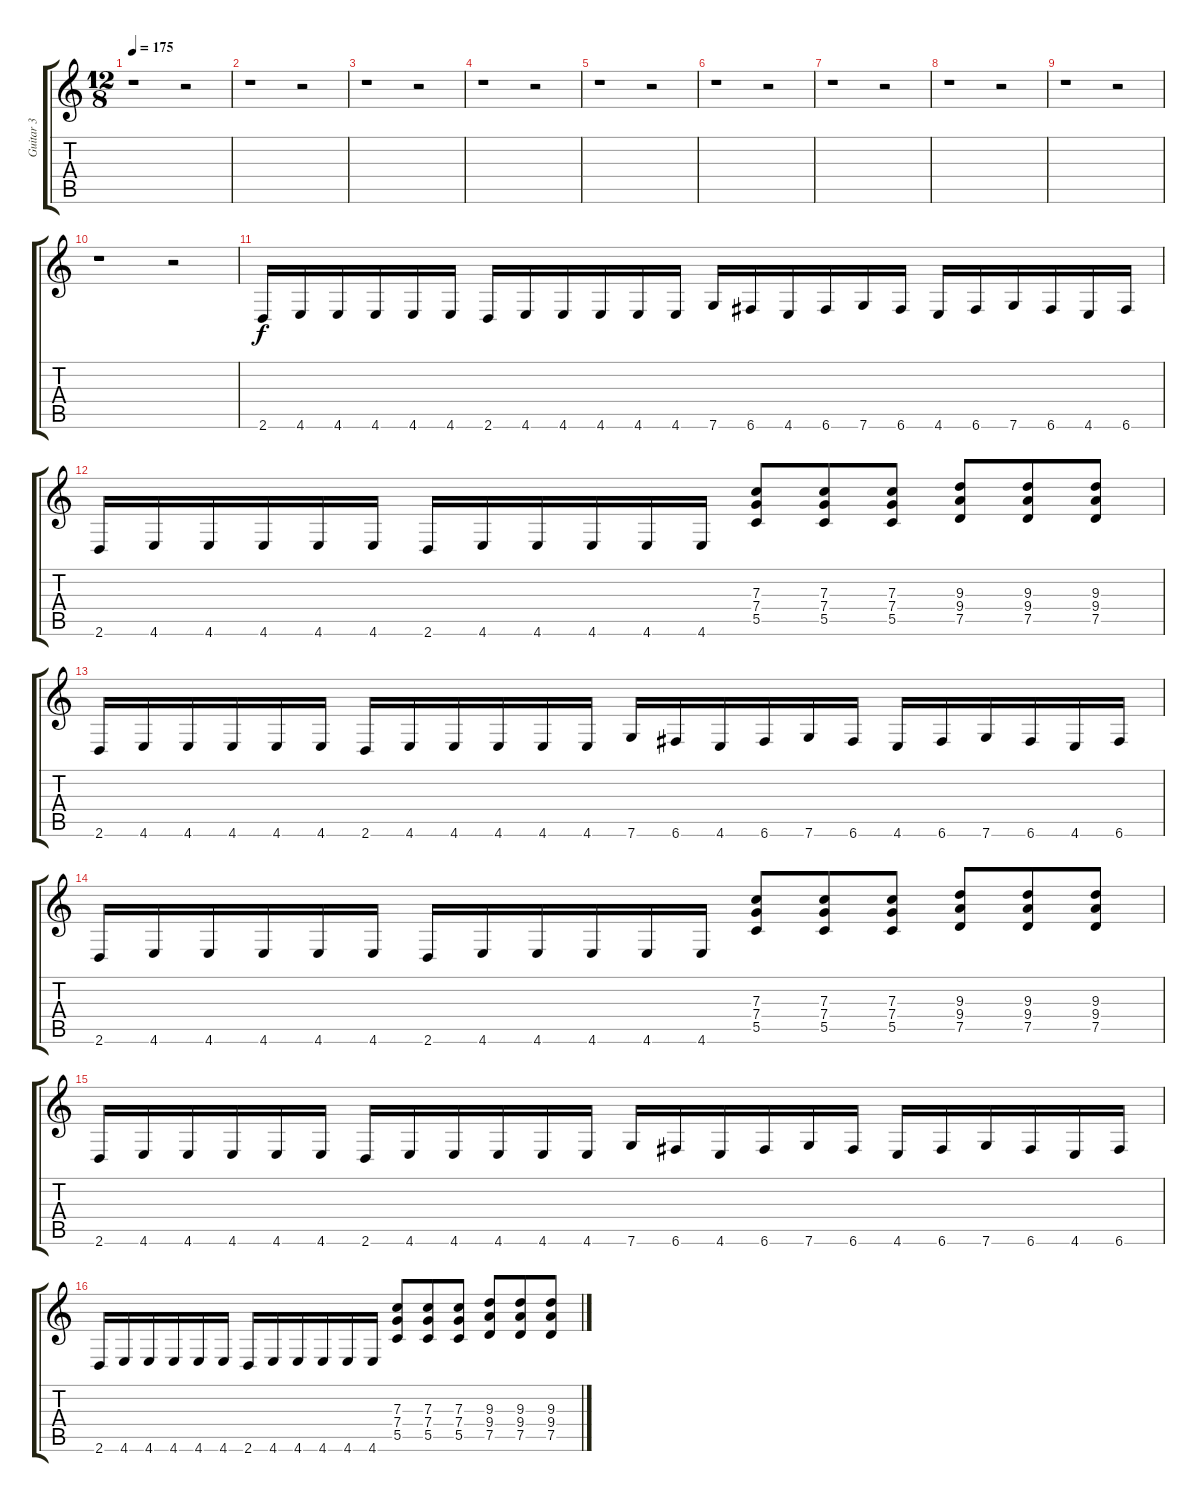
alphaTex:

\track ("Guitar 3" "Guitar 3") {instrument distortionguitar}
\staff {score tabs}
\tuning (D4 A3 F3 C3 G2 C2) {hide}
\ts (12 8)
\tempo 175
\clef g2
\ks c
r.1{dy f} r.2 |
r.1 r.2 |
r.1 r.2 |
r.1 r.2 |
r.1 r.2 |
r.1 r.2 |
r.1 r.2 |
r.1 r.2 |
r.1 r.2 |
r.1 r.2 |
2.6.16 4.6.16 4.6.16 4.6.16 4.6.16 4.6.16 2.6.16 4.6.16 4.6.16 4.6.16 4.6.16 4.6.16 7.6.16 6.6.16 4.6.16 6.6.16 7.6.16 6.6.16 4.6.16 6.6.16 7.6.16 6.6.16 4.6.16 6.6.16 |
2.6.16 4.6.16 4.6.16 4.6.16 4.6.16 4.6.16 2.6.16 4.6.16 4.6.16 4.6.16 4.6.16 4.6.16 (7.3 7.4 5.5).8 (7.3 7.4 5.5).8 (7.3 7.4 5.5).8 (9.3 9.4 7.5).8 (9.3 9.4 7.5).8 (9.3 9.4 7.5).8 |
2.6.16 4.6.16 4.6.16 4.6.16 4.6.16 4.6.16 2.6.16 4.6.16 4.6.16 4.6.16 4.6.16 4.6.16 7.6.16 6.6.16 4.6.16 6.6.16 7.6.16 6.6.16 4.6.16 6.6.16 7.6.16 6.6.16 4.6.16 6.6.16 |
2.6.16 4.6.16 4.6.16 4.6.16 4.6.16 4.6.16 2.6.16 4.6.16 4.6.16 4.6.16 4.6.16 4.6.16 (7.3 7.4 5.5).8 (7.3 7.4 5.5).8 (7.3 7.4 5.5).8 (9.3 9.4 7.5).8 (9.3 9.4 7.5).8 (9.3 9.4 7.5).8 |
2.6.16 4.6.16 4.6.16 4.6.16 4.6.16 4.6.16 2.6.16 4.6.16 4.6.16 4.6.16 4.6.16 4.6.16 7.6.16 6.6.16 4.6.16 6.6.16 7.6.16 6.6.16 4.6.16 6.6.16 7.6.16 6.6.16 4.6.16 6.6.16 |
2.6.16 4.6.16 4.6.16 4.6.16 4.6.16 4.6.16 2.6.16 4.6.16 4.6.16 4.6.16 4.6.16 4.6.16 (7.3 7.4 5.5).8 (7.3 7.4 5.5).8 (7.3 7.4 5.5).8 (9.3 9.4 7.5).8 (9.3 9.4 7.5).8 (9.3 9.4 7.5).8
